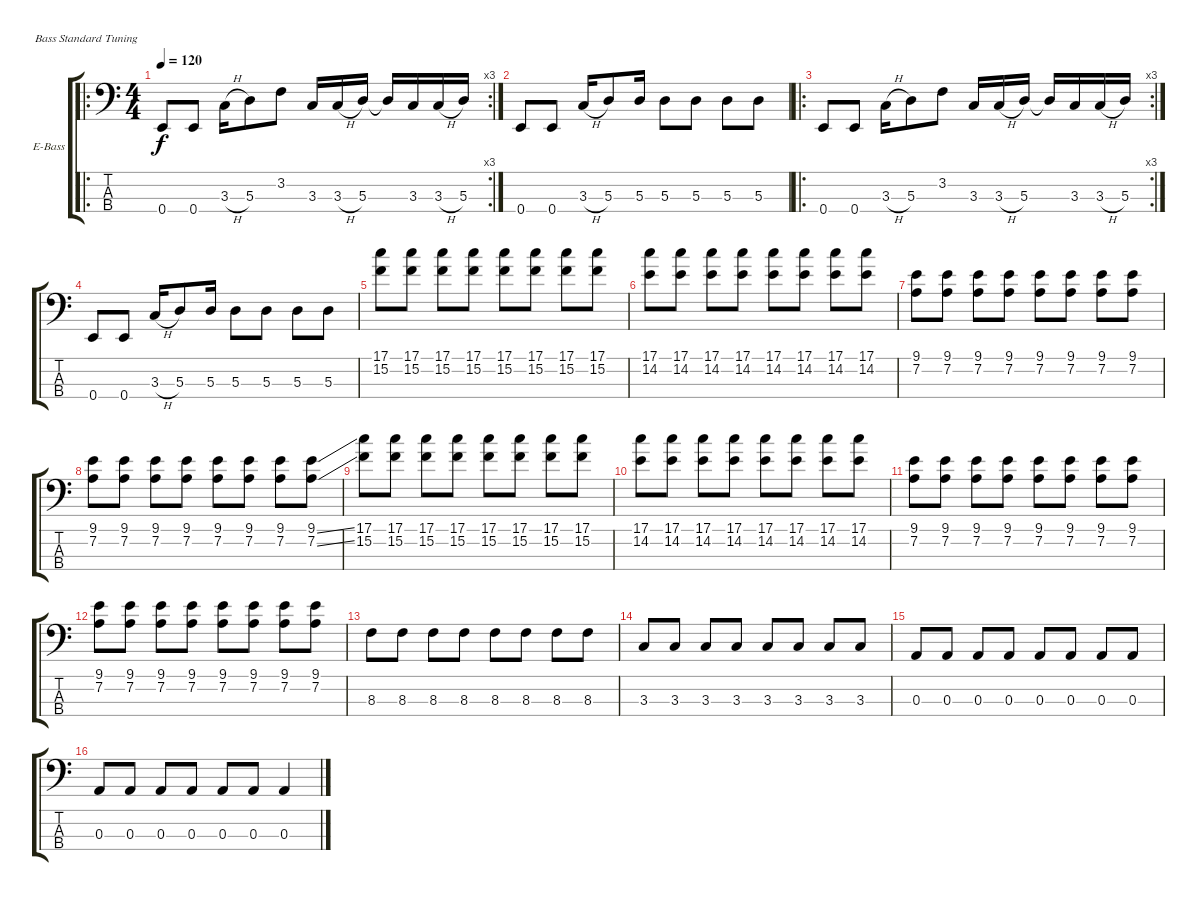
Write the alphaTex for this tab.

\bracketExtendMode groupsimilarinstruments
\firstSystemTrackNameOrientation horizontal
\otherSystemsTrackNameOrientation horizontal
\track ("Track 2" "E-Bass") {instrument electricbassfinger}
\staff {score tabs}
\tuning (G2 D2 A1 E1)
\ro
\rc 3
\ts (4 4)
\tempo 120
\clef f4
\ks c
0.4.8{dy f} 0.4.8 3.3{h}.16 5.3.8 3.2.8 3.3.16 3.3{h}.16 5.3.16 5.3{t}.16 3.3.16 3.3{h}.16 5.3.16 |
0.4.8 0.4.8 3.3{h}.16 5.3.8 5.3.16 5.3.8 5.3.8 5.3.8 5.3.8 |
\ro
\rc 3
0.4.8 0.4.8 3.3{h}.16 5.3.8 3.2.8 3.3.16 3.3{h}.16 5.3.16 5.3{t}.16 3.3.16 3.3{h}.16 5.3.16 |
0.4.8 0.4.8 3.3{h}.16 5.3.8 5.3.16 5.3.8 5.3.8 5.3.8 5.3.8 |
(17.1 15.2).8 (17.1 15.2).8 (17.1 15.2).8 (17.1 15.2).8 (17.1 15.2).8 (17.1 15.2).8 (17.1 15.2).8 (17.1 15.2).8 |
(17.1 14.2).8 (17.1 14.2).8 (17.1 14.2).8 (17.1 14.2).8 (17.1 14.2).8 (17.1 14.2).8 (17.1 14.2).8 (17.1 14.2).8 |
(9.1 7.2).8 (9.1 7.2).8 (9.1 7.2).8 (9.1 7.2).8 (9.1 7.2).8 (9.1 7.2).8 (9.1 7.2).8 (9.1 7.2).8 |
(9.1 7.2).8 (9.1 7.2).8 (9.1 7.2).8 (9.1 7.2).8 (9.1 7.2).8 (9.1 7.2).8 (9.1 7.2).8 (9.1{ss} 7.2{ss}).8 |
(17.1 15.2).8 (17.1 15.2).8 (17.1 15.2).8 (17.1 15.2).8 (17.1 15.2).8 (17.1 15.2).8 (17.1 15.2).8 (17.1 15.2).8 |
(17.1 14.2).8 (17.1 14.2).8 (17.1 14.2).8 (17.1 14.2).8 (17.1 14.2).8 (17.1 14.2).8 (17.1 14.2).8 (17.1 14.2).8 |
(9.1 7.2).8 (9.1 7.2).8 (9.1 7.2).8 (9.1 7.2).8 (9.1 7.2).8 (9.1 7.2).8 (9.1 7.2).8 (9.1 7.2).8 |
(9.1 7.2).8 (9.1 7.2).8 (9.1 7.2).8 (9.1 7.2).8 (9.1 7.2).8 (9.1 7.2).8 (9.1 7.2).8 (9.1 7.2).8 |
8.3.8 8.3.8 8.3.8 8.3.8 8.3.8 8.3.8 8.3.8 8.3.8 |
3.3.8 3.3.8 3.3.8 3.3.8 3.3.8 3.3.8 3.3.8 3.3.8 |
0.3.8 0.3.8 0.3.8 0.3.8 0.3.8 0.3.8 0.3.8 0.3.8 |
0.3.8 0.3.8 0.3.8 0.3.8 0.3.8 0.3.8 0.3{ss}.4
